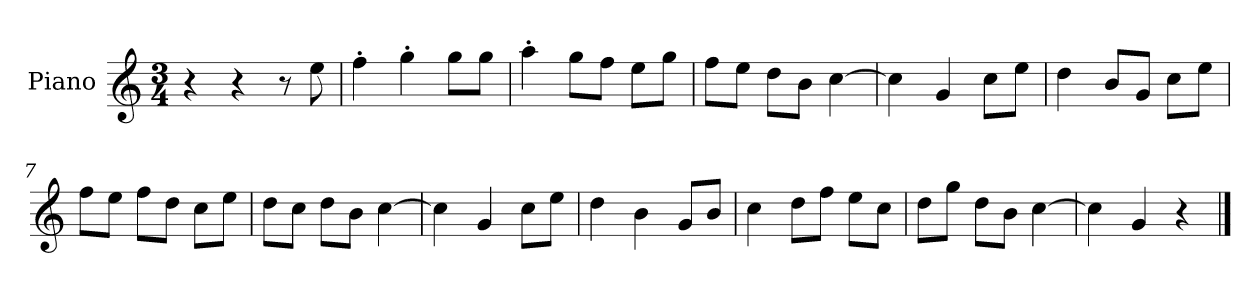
**kern
*part1
*staff1
*I"Piano
*I'P-no
*clefG2
*k[]
*M3/4
*MM179
=1
4r
4r
8r
8ee\
=2
4ff'\
4gg'\
8gg\L
8gg\J
=3
4aa'\
8gg\L
8ff\J
8ee\L
8gg\J
=4
8ff\L
8ee\J
8dd\L
8b\J
[4cc\
=5
4cc\]
4g/
8cc\L
8ee\J
=6
4dd\
8b/L
8g/J
8cc\L
8ee\J
=7
8ff\L
8ee\J
8ff\L
8dd\J
8cc\L
8ee\J
=8
8dd\L
8cc\J
8dd\L
8b\J
[4cc\
!!LO:LB:g=z
=9
4cc\]
4g/
8cc\L
8ee\J
=10
4dd\
4b\
8g/L
8b/J
=11
4cc\
8dd\L
8ff\J
8ee\L
8cc\J
=12
8dd\L
8gg\J
8dd\L
8b\J
[4cc\
=13
4cc\]
4g/
4r
==
*-
